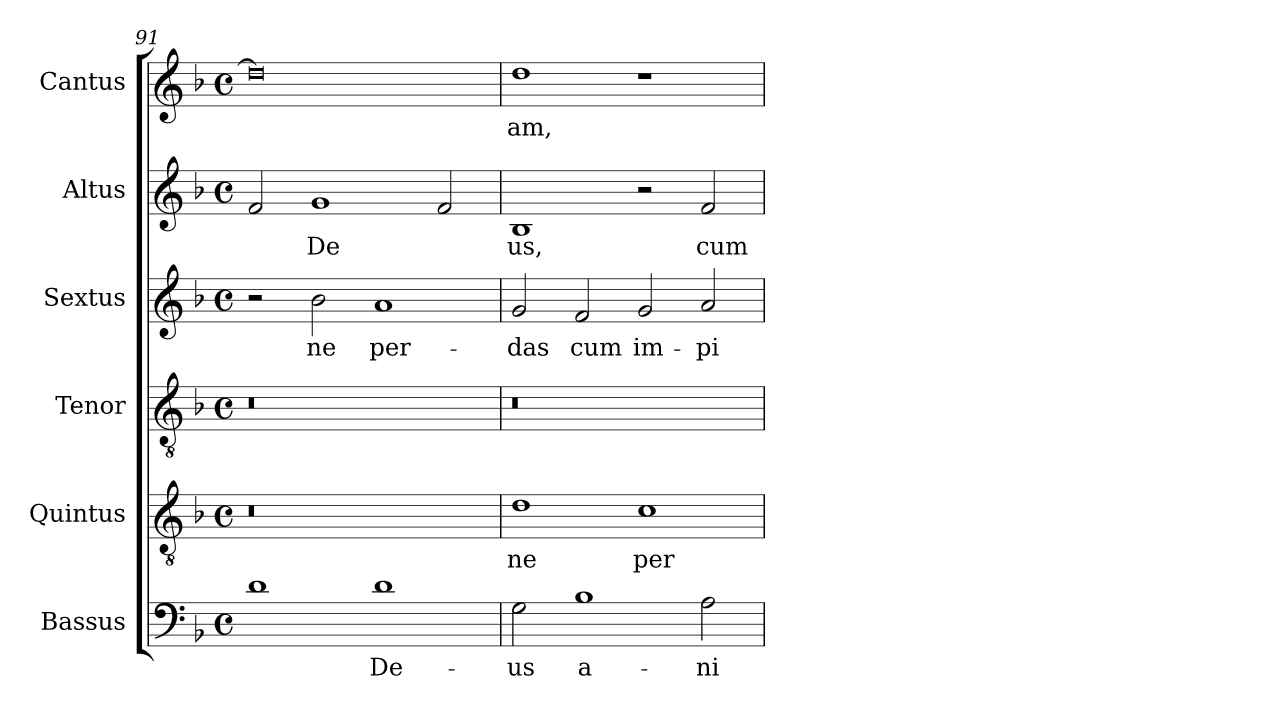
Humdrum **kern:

**kern	**text	**kern	**text	**kern	**kern	**text	**kern	**text	**kern	**text
*part6	*part6	*part5	*part5	*part4	*part3	*part3	*part2	*part2	*part1	*part1
*staff6	*staff6	*staff5	*staff5	*staff4	*staff3	*staff3	*staff2	*staff2	*staff1	*staff1
*I"Bassus	*	*I"Quintus	*	*I"Tenor	*I"Sextus	*	*I"Altus	*	*I"Cantus	*
*clefF4	*	*clefGv2	*	*clefGv2	*clefG2	*	*clefG2	*	*clefG2	*
*k[b-]	*	*k[b-]	*	*k[b-]	*k[b-]	*	*k[b-]	*	*k[b-]	*
*F:	*	*F:	*	*F:	*F:	*	*F:	*	*F:	*
*M4/4	*	*M4/4	*	*M4/4	*M4/4	*	*M4/4	*	*M4/4	*
*met(c)	*	*met(c)	*	*met(c)	*met(c)	*	*met(c)	*	*met(c)	*
=91	=91	=91	=91	=91	=91	=91	=91	=91	=91	=91
1d	.	0r	.	0r	2r	.	2f/	.	0dd]	.
!	!	!	!	!	!	!LO:LY:b:cj	!	!LO:LY:b:cj	!	!
.	.	.	.	.	2b-\	ne	1g	De	.	.
!	!LO:LY:b:cj	!	!	!	!	!LO:LY:b:cj	!	!	!	!
1d	De-	.	.	.	1a	per-	.	.	.	.
.	.	.	.	.	.	.	2f/	.	.	.
=92	=92	=92	=92	=92	=92	=92	=92	=92	=92	=92
!	!LO:LY:b:cj	!	!LO:LY:b:cj	!	!	!LO:LY:b:cj	!	!LO:LY:b:cj	!	!LO:LY:b:cj
2G\	-us	1d	ne	0r	2g/	-das	1B-	us,	1dd	am,
!	!LO:LY:b:cj	!	!	!	!	!LO:LY:b:cj	!	!	!	!
1B-	a-	.	.	.	2f/	cum	.	.	.	.
!	!	!	!LO:LY:b:cj	!	!	!LO:LY:b:cj	!	!	!	!
.	.	1c	per	.	2g/	im-	2r	.	1r	.
!	!LO:LY:b:cj	!	!	!	!	!LO:LY:b:cj	!	!LO:LY:b:cj	!	!
2A\	-ni-	.	.	.	2a/	-pi-	2f/	cum	.	.
=	=	=	=	=	=	=	=	=	=	=
*-	*-	*-	*-	*-	*-	*-	*-	*-	*-	*-
